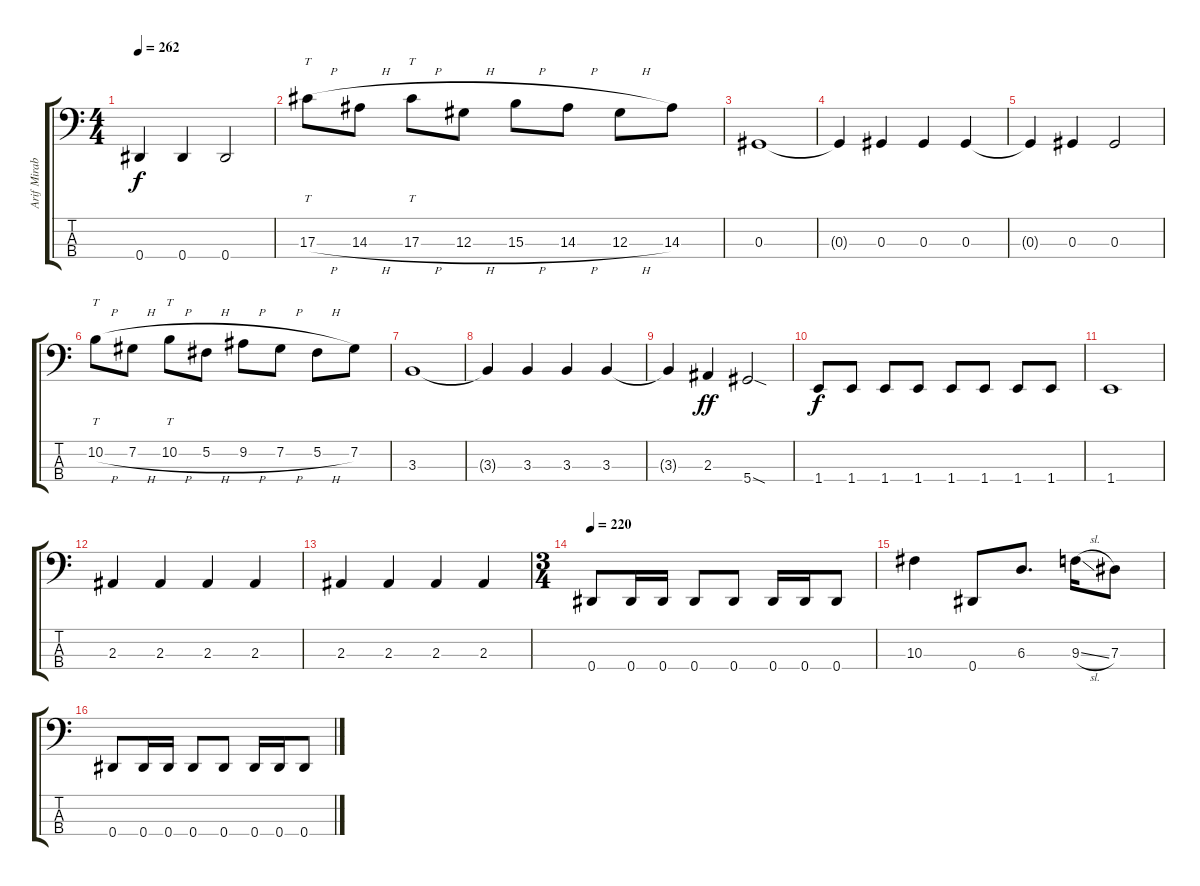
\track ("Arif Mirabdolbaghi" "Arif Mirab") {instrument electricbassfinger}
\staff {score tabs}
\tuning (Gb2 Db2 Ab1 Eb1) {hide}
\ts (4 4)
\tempo 262
\clef f4
\ks c
0.4{t}.4{dy f} 0.4.4 0.4.2 |
17.3{h}.8{tt} 14.3{h}.8 17.3{h}.8{tt} 12.3{h}.8 15.3{h}.8 14.3{h}.8 12.3{h}.8 14.3.8 |
0.3.1 |
0.3{t}.4 0.3.4 0.3.4 0.3.4 |
0.3{t}.4 0.3.4 0.3.2 |
10.2{h}.8{tt} 7.2{h}.8 10.2{h}.8{tt} 5.2{h}.8 9.2{h}.8 7.2{h}.8 5.2{h}.8 7.2.8 |
3.3.1 |
3.3{t}.4 3.3.4 3.3.4 3.3.4 |
3.3{t}.4 2.3.4{dy ff} 5.4{sod}.2 |
1.4.8{dy f} 1.4.8 1.4.8 1.4.8 1.4.8 1.4.8 1.4.8 1.4.8 |
1.4.1 |
2.3.4 2.3.4 2.3.4 2.3.4 |
2.3.4 2.3.4 2.3.4 2.3.4 |
\ts (3 4)
\tempo 220
0.4.8 0.4.16 0.4.16 0.4.8 0.4.8 0.4.16 0.4.16 0.4.8 |
10.3.4 0.4.8 6.3.8{d} 9.3{sl}.16 7.3.8 |
0.4.8 0.4.16 0.4.16 0.4.8 0.4.8 0.4.16 0.4.16 0.4.8
